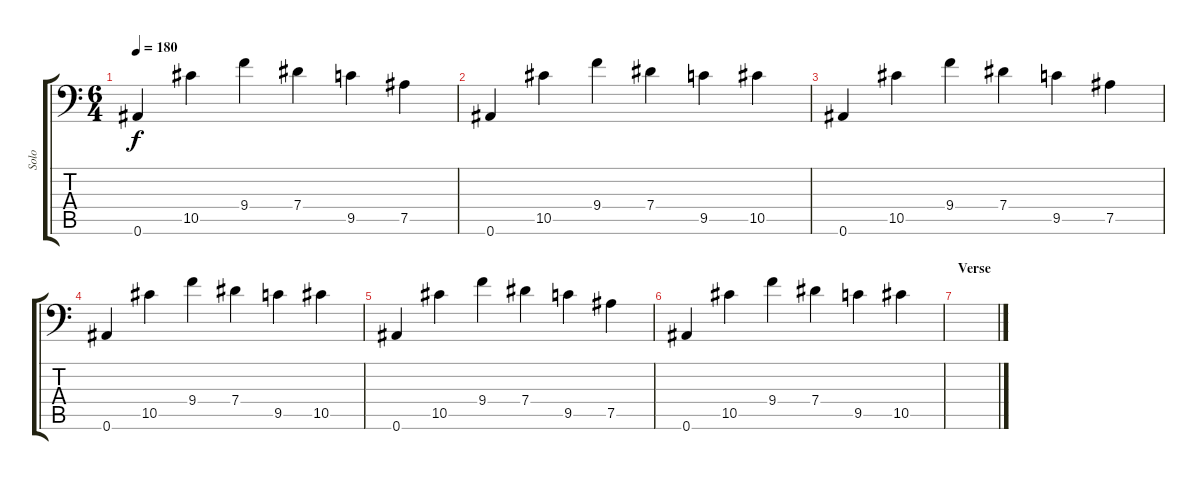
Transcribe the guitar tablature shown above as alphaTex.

\track ("Solo" "Solo") {instrument distortionguitar}
\staff {score tabs}
\tuning (Bb3 F3 Db3 Ab2 Eb2 Bb1) {hide}
\ts (6 4)
\tempo 180
\clef f4
\ks c
0.6.4{dy f} 10.5.4 9.4.4 7.4.4 9.5.4 7.5.4 |
0.6.4 10.5.4 9.4.4 7.4.4 9.5.4 10.5.4 |
0.6.4 10.5.4 9.4.4 7.4.4 9.5.4 7.5.4 |
0.6.4 10.5.4 9.4.4 7.4.4 9.5.4 10.5.4 |
0.6.4 10.5.4 9.4.4 7.4.4 9.5.4 7.5.4 |
0.6.4 10.5.4 9.4.4 7.4.4 9.5.4 10.5.4 |
\section ("" "Verse")
